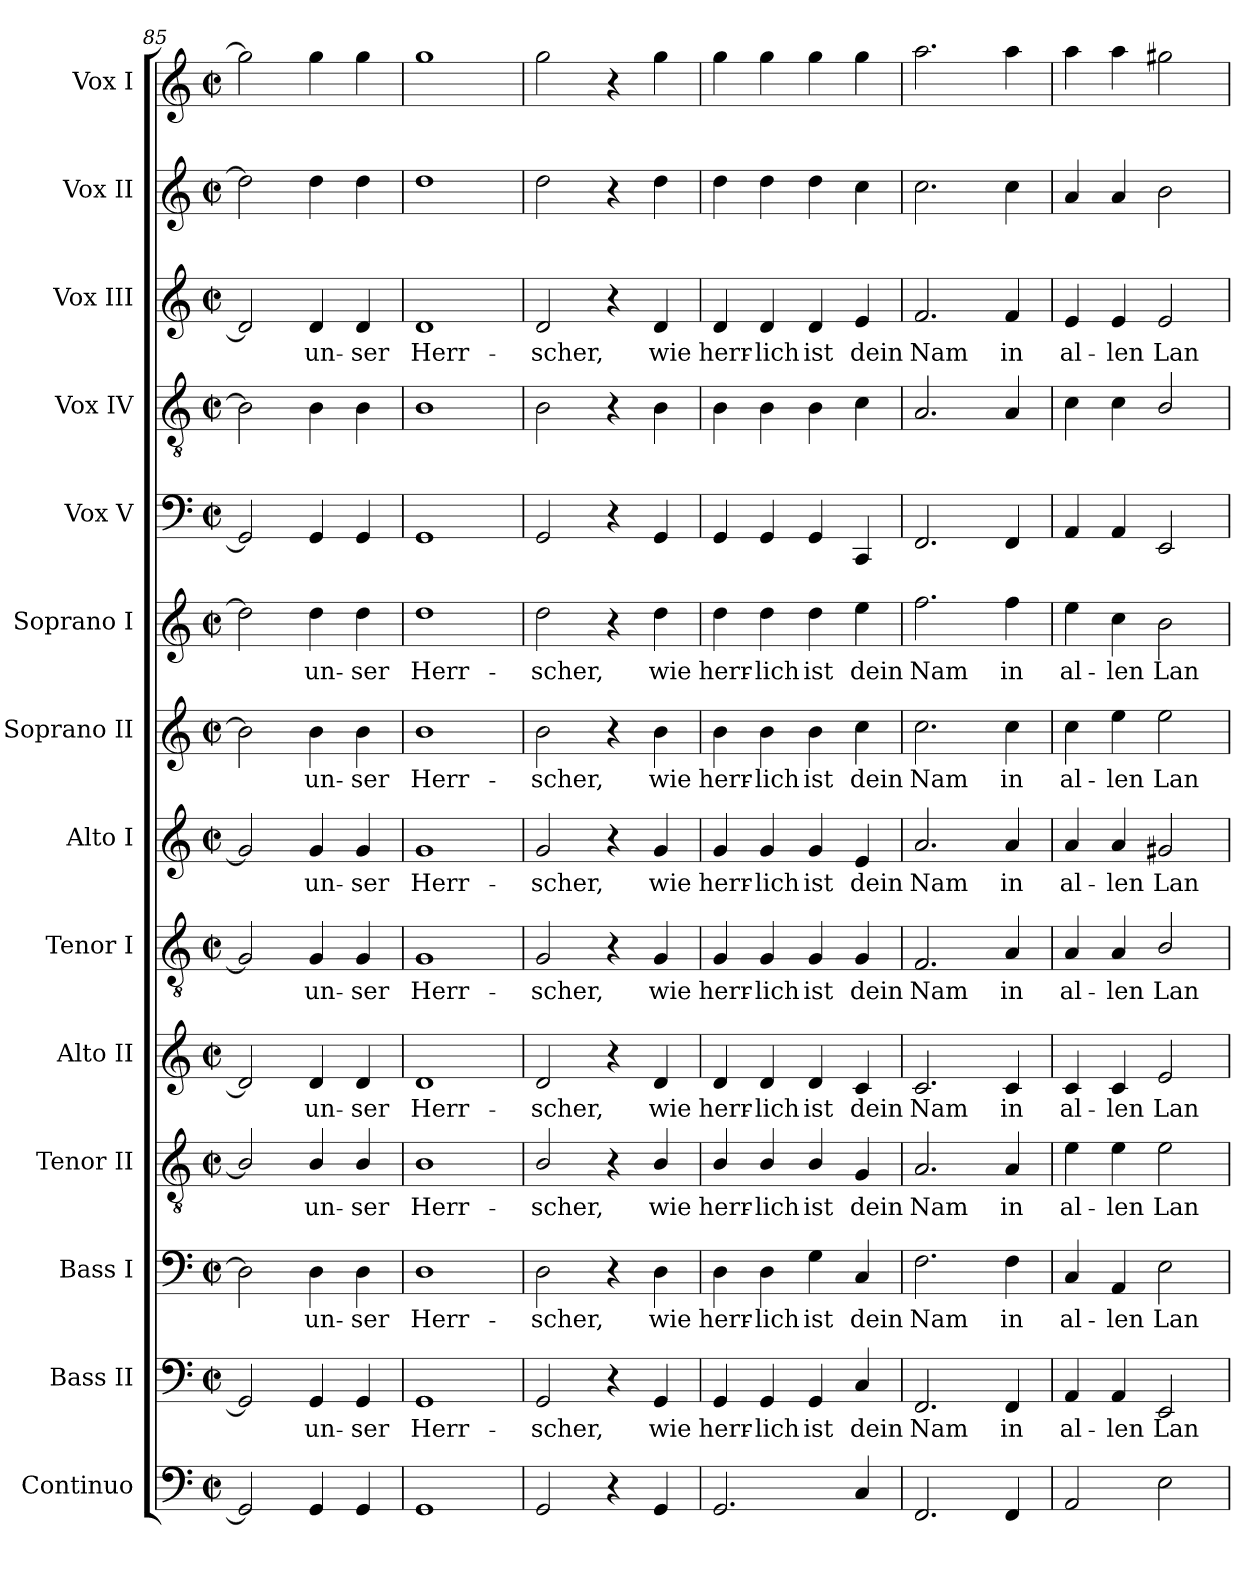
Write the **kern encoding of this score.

**kern	**kern	**text	**kern	**text	**kern	**text	**kern	**text	**kern	**text	**kern	**text	**kern	**text	**kern	**text	**kern	**kern	**kern	**text	**kern	**kern
*part14	*part13	*part13	*part12	*part12	*part11	*part11	*part10	*part10	*part9	*part9	*part8	*part8	*part7	*part7	*part6	*part6	*part5	*part4	*part3	*part3	*part2	*part1
*staff14	*staff13	*staff13	*staff12	*staff12	*staff11	*staff11	*staff10	*staff10	*staff9	*staff9	*staff8	*staff8	*staff7	*staff7	*staff6	*staff6	*staff5	*staff4	*staff3	*staff3	*staff2	*staff1
*I"Continuo	*I"Bass II	*	*I"Bass I	*	*I"Tenor II	*	*I"Alto II	*	*I"Tenor I	*	*I"Alto I	*	*I"Soprano II	*	*I"Soprano I	*	*I"Vox V	*I"Vox IV	*I"Vox III	*	*I"Vox II	*I"Vox I
*	*I'B	*	*I'B	*	*I'T	*	*I'A	*	*I'T	*	*I'A	*	*I'S	*	*I'S	*	*	*	*	*	*	*
*clefF4	*clefF4	*	*clefF4	*	*clefGv2	*	*clefG2	*	*clefGv2	*	*clefG2	*	*clefG2	*	*clefG2	*	*clefF4	*clefGv2	*clefG2	*	*clefG2	*clefG2
*k[]	*k[]	*	*k[]	*	*k[]	*	*k[]	*	*k[]	*	*k[]	*	*k[]	*	*k[]	*	*k[]	*k[]	*k[]	*	*k[]	*k[]
*C:	*C:	*	*C:	*	*C:	*	*C:	*	*C:	*	*C:	*	*C:	*	*C:	*	*C:	*C:	*C:	*	*C:	*C:
*M2/2	*M2/2	*	*M2/2	*	*M2/2	*	*M2/2	*	*M2/2	*	*M2/2	*	*M2/2	*	*M2/2	*	*M2/2	*M2/2	*M2/2	*	*M2/2	*M2/2
*met(c|)	*met(c|)	*	*met(c|)	*	*met(c|)	*	*met(c|)	*	*met(c|)	*	*met(c|)	*	*met(c|)	*	*met(c|)	*	*met(c|)	*met(c|)	*met(c|)	*	*met(c|)	*met(c|)
=85	=85	=85	=85	=85	=85	=85	=85	=85	=85	=85	=85	=85	=85	=85	=85	=85	=85	=85	=85	=85	=85	=85
2GG]	2GG]	.	2D]	.	2B/]	.	2d]	.	2G]	.	2g]	.	2b]	.	2dd]	.	2GG]	2B]	2d]	.	2dd]	2gg]
!	!	!LO:LY:b	!	!LO:LY:b	!	!LO:LY:b	!	!LO:LY:b	!	!LO:LY:b	!	!LO:LY:b	!	!LO:LY:b	!	!LO:LY:b	!	!	!	!LO:LY:b	!	!
4GG	4GG	un-	4D	un-	4B/	un-	4d	un-	4G	un-	4g	un-	4b	un-	4dd	un-	4GG	4B	4d	un-	4dd	4gg
!	!	!LO:LY:b	!	!LO:LY:b	!	!LO:LY:b	!	!LO:LY:b	!	!LO:LY:b	!	!LO:LY:b	!	!LO:LY:b	!	!LO:LY:b	!	!	!	!LO:LY:b	!	!
4GG	4GG	-ser	4D	-ser	4B/	-ser	4d	-ser	4G	-ser	4g	-ser	4b	-ser	4dd	-ser	4GG	4B	4d	-ser	4dd	4gg
=86	=86	=86	=86	=86	=86	=86	=86	=86	=86	=86	=86	=86	=86	=86	=86	=86	=86	=86	=86	=86	=86	=86
!	!	!LO:LY:b	!	!LO:LY:b	!	!LO:LY:b	!	!LO:LY:b	!	!LO:LY:b	!	!LO:LY:b	!	!LO:LY:b	!	!LO:LY:b	!	!	!	!LO:LY:b	!	!
1GG	1GG	Herr-	1D	Herr-	1B	Herr-	1d	Herr-	1G	Herr-	1g	Herr-	1b	Herr-	1dd	Herr-	1GG	1B	1d	Herr-	1dd	1gg
=87	=87	=87	=87	=87	=87	=87	=87	=87	=87	=87	=87	=87	=87	=87	=87	=87	=87	=87	=87	=87	=87	=87
!	!	!LO:LY:b	!	!LO:LY:b	!	!LO:LY:b	!	!LO:LY:b	!	!LO:LY:b	!	!LO:LY:b	!	!LO:LY:b	!	!LO:LY:b	!	!	!	!LO:LY:b	!	!
2GG	2GG	-scher,	2D	-scher,	2B/	-scher,	2d	-scher,	2G	-scher,	2g	-scher,	2b	-scher,	2dd	-scher,	2GG	2B	2d	-scher,	2dd	2gg
4r	4r	.	4r	.	4r	.	4r	.	4r	.	4r	.	4r	.	4r	.	4r	4r	4r	.	4r	4r
!	!	!LO:LY:b	!	!LO:LY:b	!	!LO:LY:b	!	!LO:LY:b	!	!LO:LY:b	!	!LO:LY:b	!	!LO:LY:b	!	!LO:LY:b	!	!	!	!LO:LY:b	!	!
4GG	4GG	wie	4D	wie	4B/	wie	4d	wie	4G	wie	4g	wie	4b	wie	4dd	wie	4GG	4B	4d	wie	4dd	4gg
=88	=88	=88	=88	=88	=88	=88	=88	=88	=88	=88	=88	=88	=88	=88	=88	=88	=88	=88	=88	=88	=88	=88
!	!	!LO:LY:b	!	!LO:LY:b	!	!LO:LY:b	!	!LO:LY:b	!	!LO:LY:b	!	!LO:LY:b	!	!LO:LY:b	!	!LO:LY:b	!	!	!	!LO:LY:b	!	!
2.GG	4GG	herr-	4D	herr-	4B/	herr-	4d	herr-	4G	herr-	4g	herr-	4b	herr-	4dd	herr-	4GG	4B	4d	herr-	4dd	4gg
!	!	!LO:LY:b	!	!LO:LY:b	!	!LO:LY:b	!	!LO:LY:b	!	!LO:LY:b	!	!LO:LY:b	!	!LO:LY:b	!	!LO:LY:b	!	!	!	!LO:LY:b	!	!
.	4GG	-lich	4D	-lich	4B/	-lich	4d	-lich	4G	-lich	4g	-lich	4b	-lich	4dd	-lich	4GG	4B	4d	-lich	4dd	4gg
!	!	!LO:LY:b	!	!LO:LY:b	!	!LO:LY:b	!	!LO:LY:b	!	!LO:LY:b	!	!LO:LY:b	!	!LO:LY:b	!	!LO:LY:b	!	!	!	!LO:LY:b	!	!
.	4GG	ist	4G	ist	4B/	ist	4d	ist	4G	ist	4g	ist	4b	ist	4dd	ist	4GG	4B	4d	ist	4dd	4gg
!	!	!LO:LY:b	!	!LO:LY:b	!	!LO:LY:b	!	!LO:LY:b	!	!LO:LY:b	!	!LO:LY:b	!	!LO:LY:b	!	!LO:LY:b	!	!	!	!LO:LY:b	!	!
4C	4C	dein	4C	dein	4G	dein	4c	dein	4G	dein	4e	dein	4cc	dein	4ee	dein	4CC	4c	4e	dein	4cc	4gg
=89	=89	=89	=89	=89	=89	=89	=89	=89	=89	=89	=89	=89	=89	=89	=89	=89	=89	=89	=89	=89	=89	=89
!	!	!LO:LY:b	!	!LO:LY:b	!	!LO:LY:b	!	!LO:LY:b	!	!LO:LY:b	!	!LO:LY:b	!	!LO:LY:b	!	!LO:LY:b	!	!	!	!LO:LY:b	!	!
2.FF	2.FF	Nam	2.F	Nam	2.A	Nam	2.c	Nam	2.F	Nam	2.a	Nam	2.cc	Nam	2.ff	Nam	2.FF	2.A	2.f	Nam	2.cc	2.aa
!	!	!LO:LY:b	!	!LO:LY:b	!	!LO:LY:b	!	!LO:LY:b	!	!LO:LY:b	!	!LO:LY:b	!	!LO:LY:b	!	!LO:LY:b	!	!	!	!LO:LY:b	!	!
4FF	4FF	in	4F	in	4A	in	4c	in	4A	in	4a	in	4cc	in	4ff	in	4FF	4A	4f	in	4cc	4aa
=90	=90	=90	=90	=90	=90	=90	=90	=90	=90	=90	=90	=90	=90	=90	=90	=90	=90	=90	=90	=90	=90	=90
!	!	!LO:LY:b	!	!LO:LY:b	!	!LO:LY:b	!	!LO:LY:b	!	!LO:LY:b	!	!LO:LY:b	!	!LO:LY:b	!	!LO:LY:b	!	!	!	!LO:LY:b	!	!
2AA	4AA	al-	4C	al-	4e	al-	4c	al-	4A	al-	4a	al-	4cc	al-	4ee	al-	4AA	4c	4e	al-	4a	4aa
!	!	!LO:LY:b	!	!LO:LY:b	!	!LO:LY:b	!	!LO:LY:b	!	!LO:LY:b	!	!LO:LY:b	!	!LO:LY:b	!	!LO:LY:b	!	!	!	!LO:LY:b	!	!
.	4AA	-len	4AA	-len	4e	-len	4c	-len	4A	-len	4a	-len	4ee	-len	4cc	-len	4AA	4c	4e	-len	4a	4aa
!	!	!LO:LY:b	!	!LO:LY:b	!	!LO:LY:b	!	!LO:LY:b	!	!LO:LY:b	!	!LO:LY:b	!	!LO:LY:b	!	!LO:LY:b	!	!	!	!LO:LY:b	!	!
2E	2EE	Lan-	2E	Lan-	2e	Lan-	2e	Lan-	2B/	Lan-	2g#X	Lan-	2ee	Lan-	2b	Lan-	2EE	2B/	2e	Lan-	2b	2gg#X
=	=	=	=	=	=	=	=	=	=	=	=	=	=	=	=	=	=	=	=	=	=	=
*-	*-	*-	*-	*-	*-	*-	*-	*-	*-	*-	*-	*-	*-	*-	*-	*-	*-	*-	*-	*-	*-	*-
